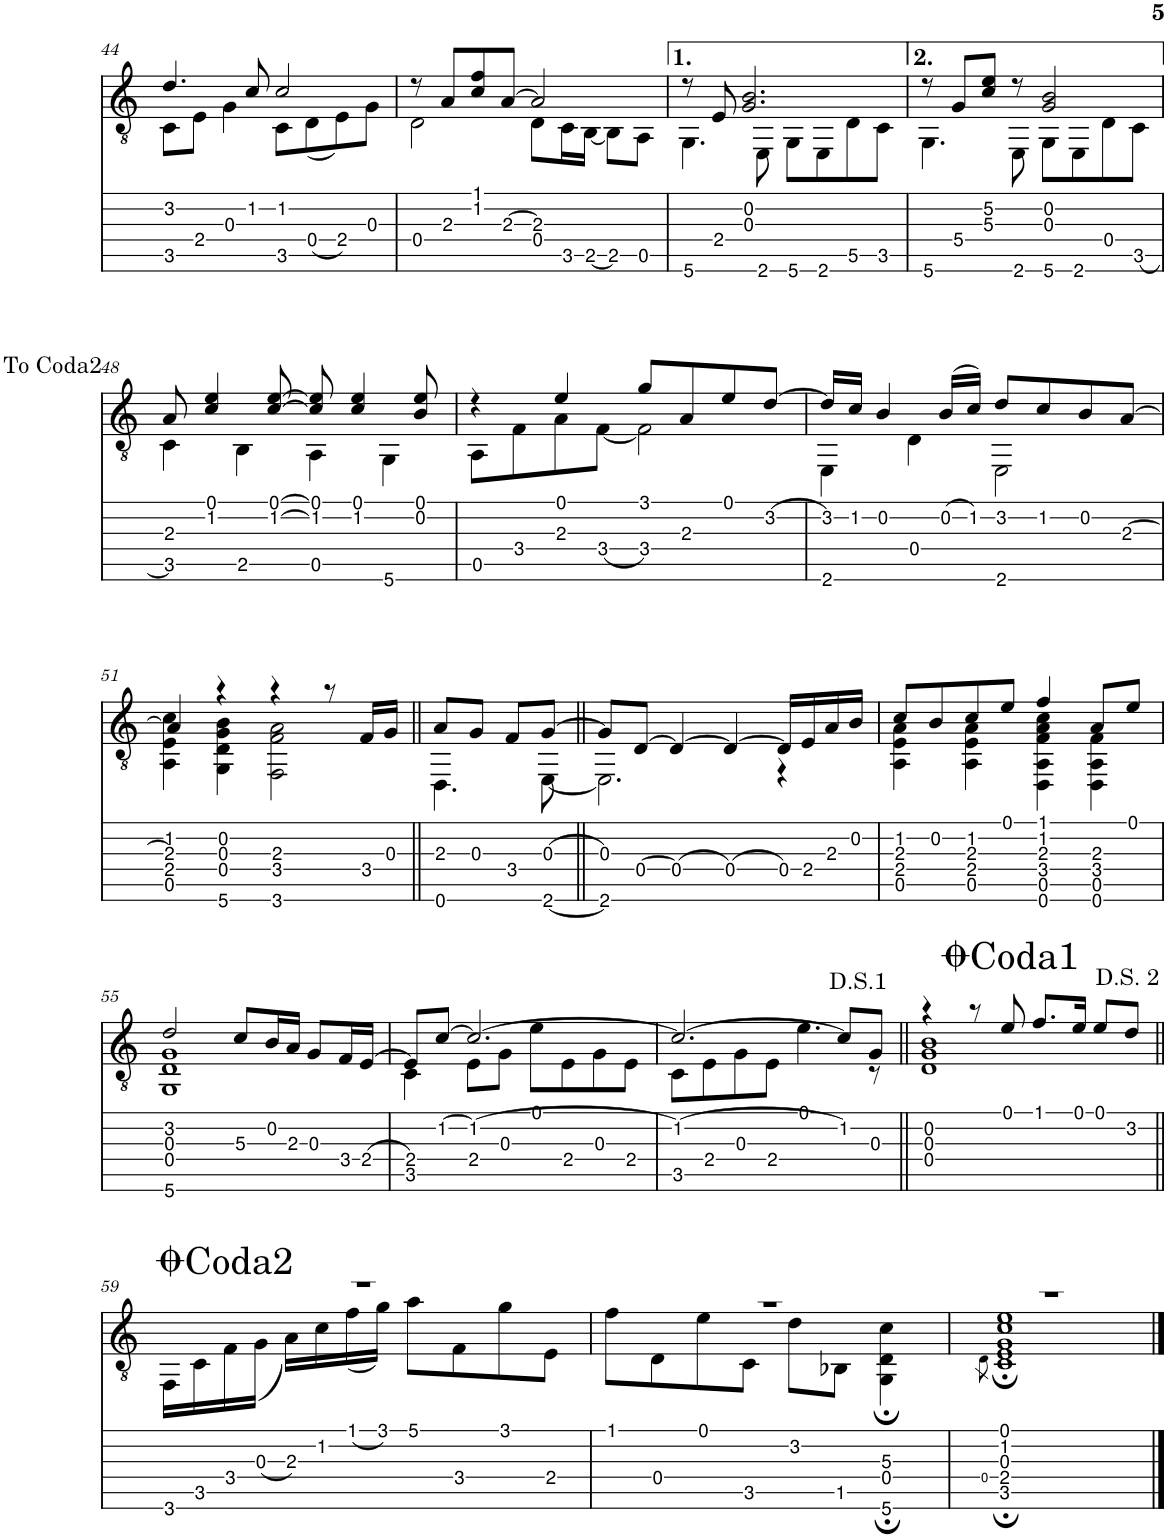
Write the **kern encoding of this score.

**kern	**kern
*part1	*part1
*staff2	*staff1
*I"古典吉他	*
!!LO:PB:g=z
*	*clefGv2
*k[]	*k[]
*M4/4	*M4/4
=44	=44
*^	*^
4.d	8CL	4.d/	8C\L
.	8EJ	.	8E\J
.	4G	.	4G\
8c	.	8c/	.
2c	8CL	2c/	8C\L
.	8DJ	.	(8D\
.	8EL	.	8E\)
.	8GJ	.	8G\J
=45	=45	=45	=45
8r	2D	8r	2D\
8A	.	8A/L	.
8c\ 8f\L	.	8c/ 8f/	.
[8AJ	.	[8A/J	.
2A]	8DL	2A/]	8D\L
.	16CL	.	16C\L
.	[16BBJJ	.	[16BB\JJ
.	8BBL]	.	8BB\L]
.	8AAJ	.	8AA\J
=46	=46	=46	=46
8r	4.GG	8r	4.GG\
8E	.	8E/	.
2.G 2.B	.	2.G/ 2.B/	.
.	8EE	.	8EE\
.	8GGL	.	8GG\L
.	8EEJ	.	8EE\
.	8DL	.	8D\
.	8CJ	.	8C\J
=47	=47	=47	=47
8r	4.GG	8r	4.GG\
8G	.	8G/L	.
8c 8e	.	8c/ 8e/J	.
8r	8EE	8r	8EE\
2G 2B	8GGL	2G/ 2B/	8GG\L
.	8EEJ	.	8EE\
.	8DL	.	8D\
.	[8CJ	.	8C\J
!!LO:LB:g=z	!!
=48	=48	=48	=48
8A	4C]	8A/	4C\
4c 4e	.	4c/ 4e/	.
.	4BB	.	4BB\
[8c [8e	.	[8c/ [8e/	.
8c] 8e]	4AA	8c/] 8e/]	4AA\
4c 4e	.	4c/ 4e/	.
.	4GG	.	4GG\
8B 8e	.	8B/ 8e/	.
!	!	!LO:TX:a:t=To Coda2	!
!LO:TX:a:t=To Coda2	!	!	!
=49	=49	=49	=49
4r	8AAL	4r	8AA\L
.	8FJ	.	8F\
4e	8AL	4e/	8A\
.	[8FJ	.	[8F\J
8gL	2F]	8g/L	2F\]
8AJ	.	8A/	.
8eL	.	8e/	.
[8dJ	.	[8d/J	.
=50	=50	=50	=50
16dLL]	4EE	16d/LL]	4EE\
16cJJ	.	16c/JJ	.
4B	.	4B/	.
.	4D	.	4D\
16BLL	.	(16B/LL	.
16cJJ	.	16c/JJ)	.
8dL	2EE	8d/L	2EE\
8cJ	.	8c/	.
8BL	.	8B/	.
[8AJ	.	[8A/J	.
!!LO:LB:g=z	!!
=51	=51	=51	=51
4A]	4AA 4E 4c	4A/]	4AA\ 4E\ 4c\
4r	4GG 4D 4G 4B	4r	4GG\ 4D\ 4G\ 4B\
4r	2FF 2F 2A	4r	2FF\ 2F\ 2A\
8r	.	8r	.
16FLL	.	16F/LL	.
16GJJ	.	16G/JJ	.
=52||	=52||	=52||	=52||
8AL	4.DD	8A/L	4.DD\
8GJ	.	8G/J	.
8FL	.	8F/L	.
[8GJ	[8EE	[8G/J	[8EE\
=53||	=53||	=53||	=53||
8GL]	2.EE]	8G/L]	2.EE\]
[8DJ	.	[8D/J	.
4D_	.	4D/_	.
4D_	.	4D/_	.
16DLL]	4r	16D/LL]	4r
16EJ	.	16E/	.
16AL	.	16A/	.
16BJJ	.	16B/JJ	.
=54	=54	=54	=54
8cL	4AA 4E 4A	8c/L	4AA\ 4E\ 4A\
8BJ	.	8B/	.
8cL	4AA 4E 4A	8c/	4AA\ 4E\ 4A\
8eJ	.	8e/J	.
4f	4DD 4AA 4F 4A 4c	4f/	4DD\ 4AA\ 4F\ 4A\ 4c\
8AL	4DD 4AA 4F	8A/L	4DD\ 4AA\ 4F\
8eJ	.	8e/J	.
!!LO:LB:g=z	!!
=55	=55	=55	=55
2d	1GG 1D 1G	2d/	1GG 1D 1G
8cL	.	8c/L	.
16BL	.	16B/L	.
16AJJ	.	16A/JJ	.
8GL	.	8G/L	.
16FL	.	16F/L	.
[16EJJ	.	[16E/JJ	.
=56	=56	=56	=56
8EL]	4C	8E/L]	4C\
[8cJ	.	[8c/J	.
2.c_	8EL	2.c/_	8E\L
.	8GJ	.	8G\J
.	8eL	.	8e\L
.	8EJ	.	8E\
.	8GL	.	8G\
.	8EJ	.	8E\J
=57	=57	=57	=57
2.c_	8CL	2.c/_	8C\L
.	8EJ	.	8E\
.	8GL	.	8G\
.	8EJ	.	8E\J
.	4.e	.	4.e\
8cL]	.	8c/L]	.
8GJ	8r	8G/J	8r
!	!	!	!LO:TX:a:t=D.S.1
!	!LO:TX:a:t=D.S.1	!	!
=58||	=58||	=58||	=58||
4r	1D 1G 1B	4r	1D 1G 1B
8r	.	8r	.
8e	.	8e/	.
8.fL	.	8.f/L	.
16eJk	.	16e/Jk	.
8eL	.	8e/L	.
8dJ	.	8d/J	.
!	!	!LO:TX:a:t=D.S. 2	!
!LO:TX:a:t=D.S. 2	!	!	!
!!LO:LB:g=z	!!
=59||	=59||	=59||	=59||
1r	16FFLL	1r	16FF\LL
.	16CJ	.	16C\
.	16FL	.	16F\
.	16GJJ	.	(16G\JJ
.	16ALL	.	16A\LL)
.	16cJ	.	16c\
.	16fL	.	(16f\
.	16gJJ	.	16g\JJ)
.	8aL	.	8a\L
.	8FJ	.	8F\
.	8gL	.	8g\
.	8EJ	.	8E\J
=60	=60	=60	=60
1r	8fL	1r	8f\L
.	8DJ	.	8D\
.	8eL	.	8e\
.	8CJ	.	8C\J
.	8dL	.	8d\L
.	8BB-J	.	8BB-X\J
.	4GG; 4D; 4c;	.	4GG\; 4D\; 4c\;
=61	=61	=61	=61
.	qD	.	8qD\
1r	1C; 1E; 1G; 1c; 1e;	1r	1C; 1E; 1G; 1c; 1e;
*v	*v	*	*
*	*v	*v
==	==
*-	*-
